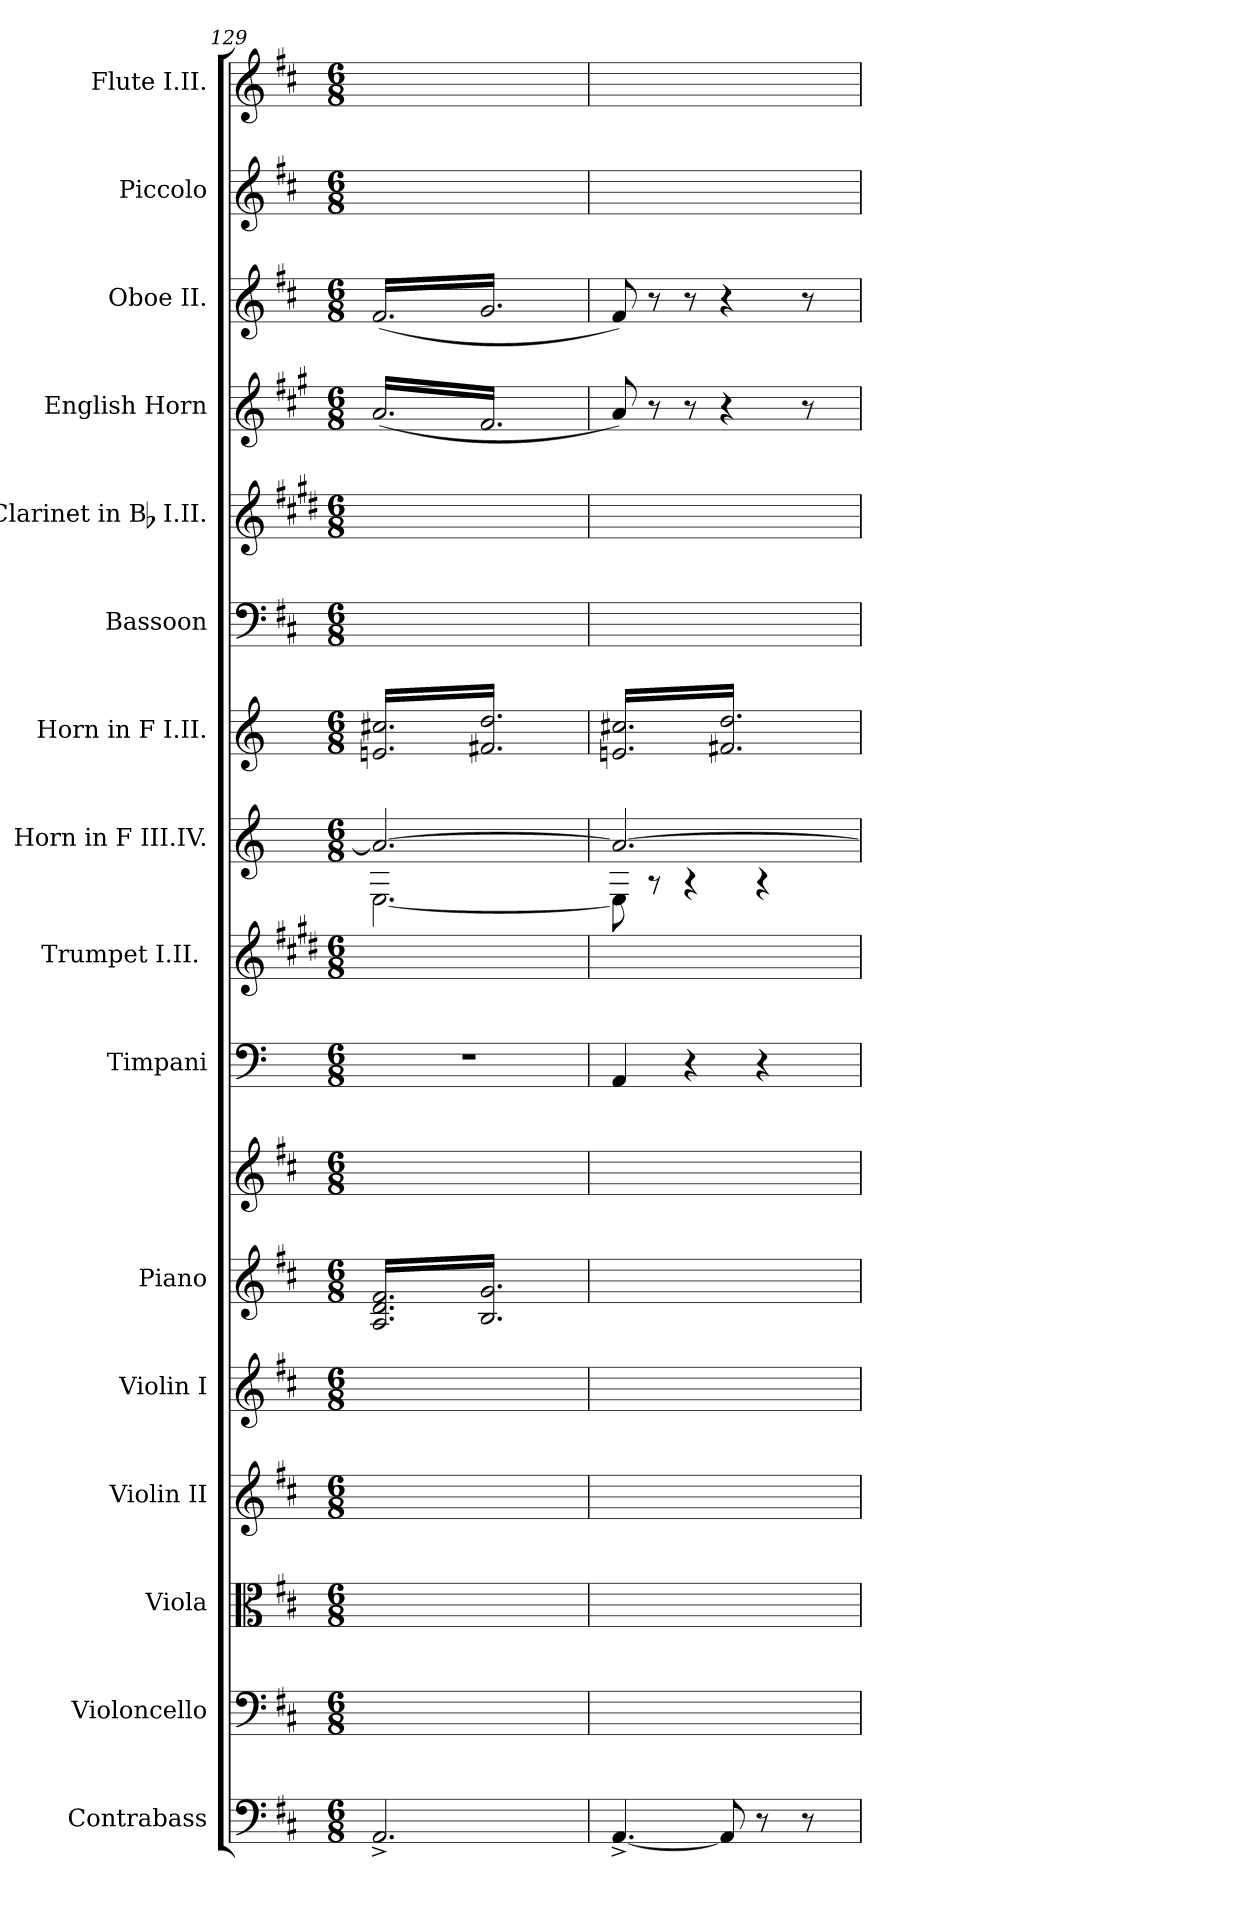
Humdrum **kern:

**kern	**kern	**kern	**kern	**kern	**kern	**kern	**kern	**kern	**kern	**kern	**kern	**kern	**kern	**kern	**kern	**kern
*part16	*part15	*part14	*part13	*part12	*part11	*part11	*part10	*part9	*part8	*part7	*part6	*part5	*part4	*part3	*part2	*part1
*staff17	*staff16	*staff15	*staff14	*staff13	*staff12	*staff11	*staff10	*staff9	*staff8	*staff7	*staff6	*staff5	*staff4	*staff3	*staff2	*staff1
*I"Contrabass	*I"Violoncello	*I"Viola	*I"Violin II	*I"Violin I	*I"Piano	*	*I"Timpani	*I"Trumpet I.II. [C]	*I"Horn in F III.IV.	*I"Horn in F I.II.	*I"Bassoon	*I"Clarinet in Bb I.II.	*I"English Horn	*I"Oboe II.	*I"Piccolo	*I"Flute I.II.
*I'Cb.	*I'Vc.	*I'Vla.	*I'Vln. II	*I'Vln. I	*I'Pno	*	*I'Timp.	*I'Tpt.	*I'Hn.	*I'Hn.	*I'Bsn.	*I'Cl.	*I'Eng. Hn.	*I'Ob.	*I'Picc.	*I'Fl.
*clefF4	*clefF4	*clefC3	*clefG2	*clefG2	*clefG2	*clefG2	*clefF4	*clefG2	*clefG2	*clefG2	*clefF4	*clefG2	*clefG2	*clefG2	*clefG2	*clefG2
*ITrd7c12	*	*	*	*	*	*	*	*	*ITrd4c7	*ITrd4c7	*	*ITrd1c2	*ITrd4c7	*	*ITrd-7c-12	*
*k[f#c#]	*k[f#c#]	*k[f#c#]	*k[f#c#]	*k[f#c#]	*k[f#c#]	*k[f#c#]	*	*k[f#c#g#d#]	*	*	*k[f#c#]	*k[f#c#]	*k[f#c#]	*k[f#c#]	*k[f#c#]	*k[f#c#]
*D:	*D:	*D:	*D:	*D:	*D:	*D:	*	*E:	*	*	*D:	*D:	*D:	*D:	*D:	*D:
*M6/8	*M6/8	*M6/8	*M6/8	*M6/8	*M6/8	*M6/8	*M6/8	*M6/8	*M6/8	*M6/8	*M6/8	*M6/8	*M6/8	*M6/8	*M6/8	*M6/8
=129	=129	=129	=129	=129	=129	=129	=129	=129	=129	=129	=129	=129	=129	=129	=129	=129
*	*	*	*	*	*	*	*	*	*^	*	*	*	*	*	*	*
*	*	*	*	*	*tremolo	*	*	*	*	*	*	*	*	*	*	*	*
*	*	*	*	*	*	*	*	*	*	*	*tremolo	*	*	*	*	*	*
*	*	*	*	*	*	*	*	*	*	*	*	*	*	*tremolo	*	*	*
*	*	*	*	*	*	*	*	*	*	*	*	*	*	*	*tremolo	*	*
2.AAA^	2.ryy	16ryy	8ryy	8ryy	16A/ 16d/ 16f#/LL	2.ryy	2.r	2.ryy	2.d_	[2.AA	(16An 16f#XLL	2.ryy	4ryy	(16dLL	(16f#LL	8ryy	8ryy
.	.	16ryy	.	.	16B/ 16g/	.	.	.	.	.	16Bn 16g)	.	.	16B	16g	.	.
.	.	16ryy	16ryy	16ryy	16A/ 16d/ 16f#/	.	.	.	.	.	16An 16f#X	.	.	16d	16f#	16ryy	16ryy
.	.	16ryy	16ryy	16ryy	16B/ 16g/	.	.	.	.	.	16Bn 16g)	.	.	16B	16g	16ryy	16ryy
.	.	16ryy	8ryy	8ryy	16A/ 16d/ 16f#/	.	.	.	.	.	16An 16f#X	.	4ryy	16d	16f#	8ryy	8ryy
.	.	16ryy	.	.	16B/ 16g/	.	.	.	.	.	16Bn 16g)	.	.	16B	16g	.	.
.	.	16ryy	4.ryy	4.ryy	16A/ 16d/ 16f#/	.	.	.	.	.	16An 16f#X	.	.	16d	16f#	8ryy	8ryy
.	.	16ryy	.	.	16B/ 16g/	.	.	.	.	.	16Bn 16g)	.	.	16B	16g	.	.
.	.	16ryy	.	.	16A/ 16d/ 16f#/	.	.	.	.	.	16An 16f#X	.	4ryy	16d	16f#	8ryy	8ryy
.	.	16ryy	.	.	16B/ 16g/	.	.	.	.	.	16Bn 16g)	.	.	16B	16g	.	.
.	.	16ryy	.	.	16A/ 16d/ 16f#/	.	.	.	.	.	16An 16f#X	.	.	16d	16f#	8ryy	8ryy
.	.	16ryy	.	.	16B/ 16g/JJ	.	.	.	.	.	16Bn 16g)JJ	.	.	16BJJ	16gJJ	.	.
*	*	*	*	*	*	*	*	*	*	*	*	*	*	*	*Xtremolo	*	*
*	*	*	*	*	*	*	*	*	*	*	*	*	*	*Xtremolo	*	*	*
*	*	*	*	*	*Xtremolo	*	*	*	*	*	*	*	*	*	*	*	*
=130	=130	=130	=130	=130	=130	=130	=130	=130	=130	=130	=130	=130	=130	=130	=130	=130	=130
[4.AAA^	2.ryy	16ryy	4ryy	8ryy	16ryy	2.ryy	4AA	2.ryy	2.d_	8AA]	(16An 16f#XLL	2.ryy	4ryy	8d)	8f#)	2.ryy	2.ryy
.	.	16ryy	.	.	16ryy	.	.	.	.	.	16Bn 16g)	.	.	.	.	.	.
.	.	16ryy	.	8ryy	16ryy	.	.	.	.	8r	16An 16f#X	.	.	8r	8r	.	.
.	.	16ryy	.	.	16ryy	.	.	.	.	.	16Bn 16g)	.	.	.	.	.	.
.	.	16ryy	8ryy	8ryy	16ryy	.	4r	.	.	4r	16An 16f#X	.	4ryy	8r	8r	.	.
.	.	16ryy	.	.	16ryy	.	.	.	.	.	16Bn 16g)	.	.	.	.	.	.
8AAA]	.	16ryy	8ryy	8ryy	16ryy	.	.	.	.	.	16An 16f#X	.	.	4r	4r	.	.
.	.	16ryy	.	.	16ryy	.	.	.	.	.	16Bn 16g)	.	.	.	.	.	.
8r	.	16ryy	32ryy	8ryy	32ryy	.	4r	.	.	4r	16An 16f#X	.	8ryy	.	.	.	.
.	.	.	32ryy	.	32ryy	.	.	.	.	.	.	.	.	.	.	.	.
.	.	16ryy	32ryy	.	32ryy	.	.	.	.	.	16Bn 16g)	.	.	.	.	.	.
.	.	.	32ryy	.	32ryy	.	.	.	.	.	.	.	.	.	.	.	.
8r	.	16ryy	40ryy	16ryy	32ryy	.	.	.	.	.	16An 16f#X	.	32ryy	8r	8r	.	.
.	.	.	40ryy	.	.	.	.	.	.	.	.	.	.	.	.	.	.
.	.	.	.	.	32ryy	.	.	.	.	.	.	.	32ryy	.	.	.	.
.	.	.	40ryy	.	.	.	.	.	.	.	.	.	.	.	.	.	.
.	.	16ryy	.	16ryy	32ryy	.	.	.	.	.	16Bn 16g)JJ	.	32ryy	.	.	.	.
*	*	*	*	*	*	*	*	*	*	*	*Xtremolo	*	*	*	*	*	*
.	.	.	40ryy	.	.	.	.	.	.	.	.	.	.	.	.	.	.
.	.	.	.	.	32ryy	.	.	.	.	.	.	.	32ryy	.	.	.	.
.	.	.	40ryy	.	.	.	.	.	.	.	.	.	.	.	.	.	.
.	.	.	.	.	.	.	.	.	.	.	.	.	.	.	.	.	.
.	.	.	.	.	.	.	.	.	.	.	.	.	.	.	.	.	.
.	.	.	.	.	.	.	.	.	.	.	.	.	.	.	.	.	.
.	.	.	.	.	.	.	.	.	.	.	.	.	.	.	.	.	.
.	.	.	.	.	.	.	.	.	.	.	.	.	.	.	.	.	.
.	.	.	.	.	.	.	.	.	.	.	.	.	.	.	.	.	.
*	*	*	*	*	*	*	*	*	*v	*v	*	*	*	*	*	*	*
=	=	=	=	=	=	=	=	=	=	=	=	=	=	=	=	=
*-	*-	*-	*-	*-	*-	*-	*-	*-	*-	*-	*-	*-	*-	*-	*-	*-
